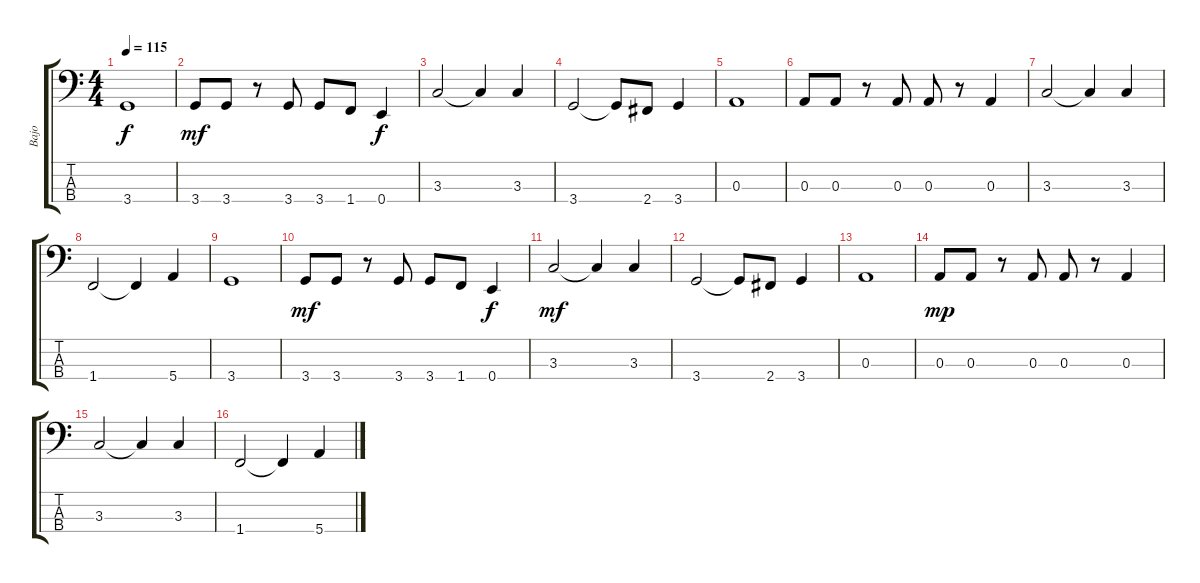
\track ("Bajo" "Bajo") {instrument electricbassfinger}
\staff {score tabs}
\tuning (G2 D2 A1 E1) {hide}
\ts (4 4)
\tempo 115
\clef f4
\ks c
3.4.1{dy f} |
3.4.8{dy mf} 3.4.8 r.8 3.4.8 3.4.8 1.4.8 0.4.4{dy f} |
3.3.2 3.3{t}.4 3.3.4 |
3.4.2 3.4{t}.8 2.4.8 3.4.4 |
0.3.1 |
0.3.8 0.3.8 r.8 0.3.8 0.3.8 r.8 0.3.4 |
3.3.2 3.3{t}.4 3.3.4 |
1.4.2 1.4{t}.4 5.4.4 |
3.4.1 |
3.4.8{dy mf} 3.4.8 r.8 3.4.8 3.4.8 1.4.8 0.4.4{dy f} |
3.3.2{dy mf} 3.3{t}.4 3.3.4 |
3.4.2 3.4{t}.8 2.4.8 3.4.4 |
0.3.1 |
0.3.8{dy mp} 0.3.8 r.8 0.3.8 0.3.8 r.8 0.3.4 |
3.3.2 3.3{t}.4 3.3.4 |
1.4.2 1.4{t}.4 5.4.4
